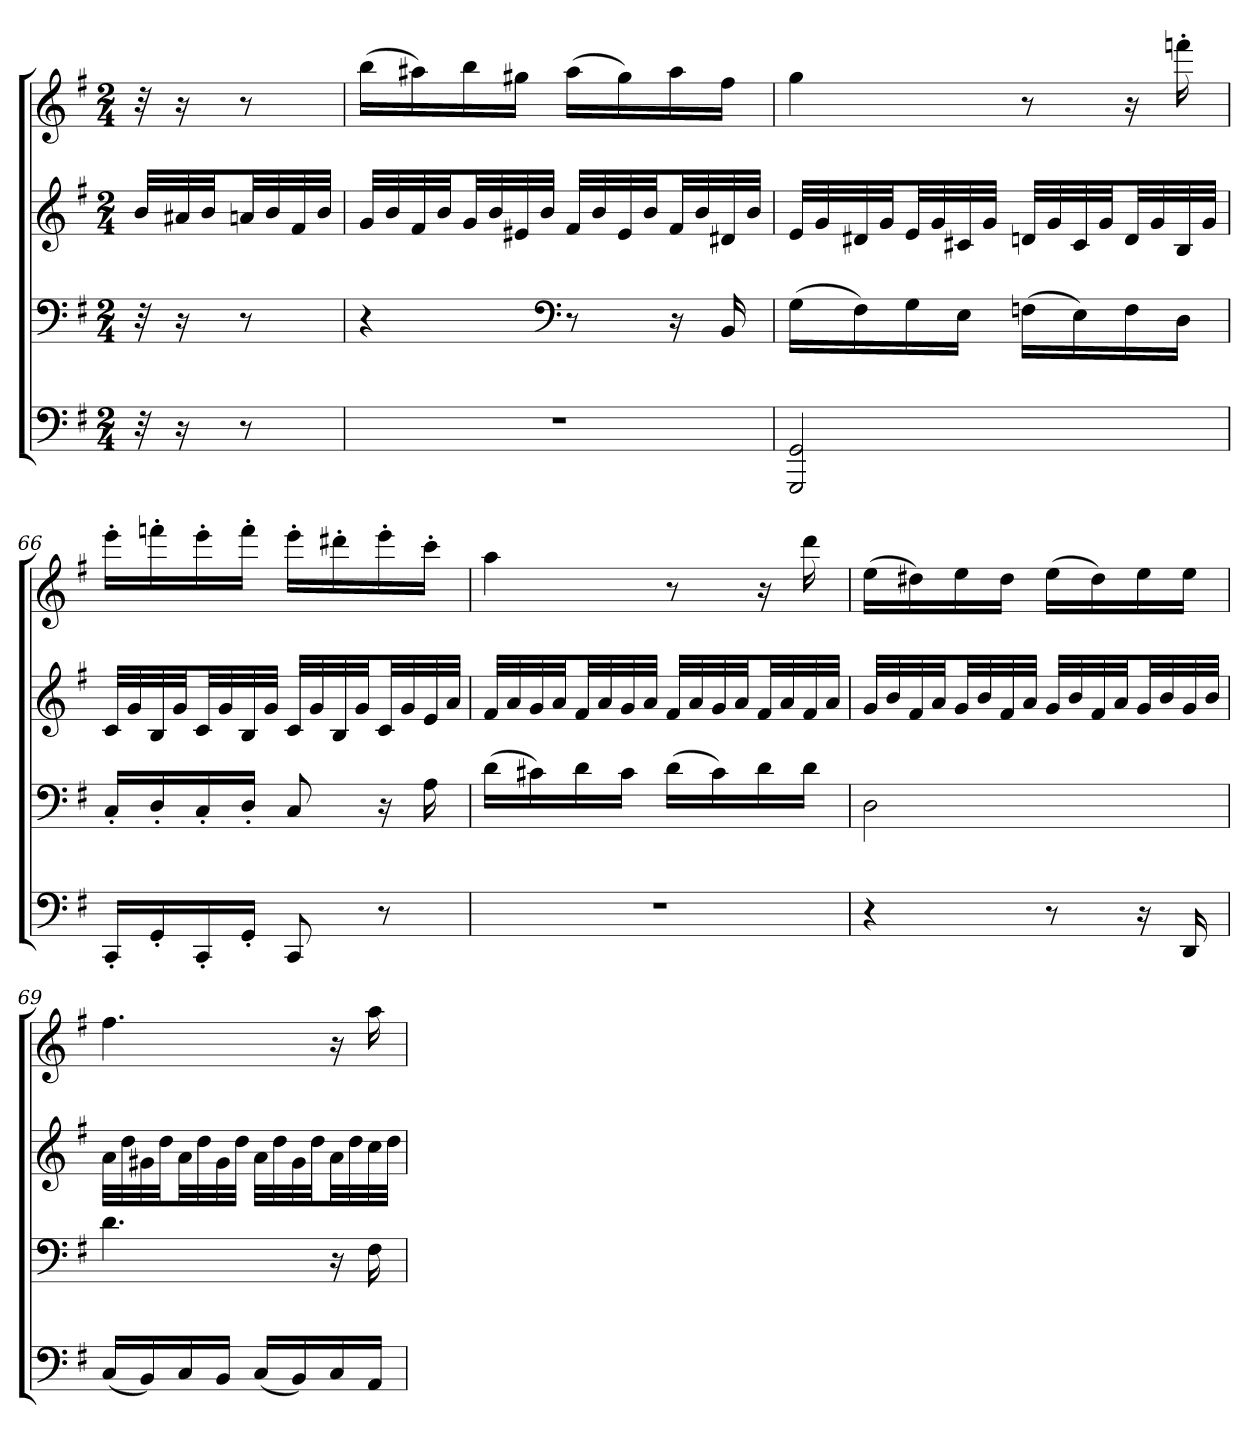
**kern	**kern	**kern	**kern
*part4	*part3	*part2	*part1
*staff4	*staff3	*staff2	*staff1
*clefF4	*clefF4	*clefG2	*clefG2
*k[f#]	*k[f#]	*k[f#]	*k[f#]
*G:	*G:	*G:	*G:
*M2/4	*M2/4	*M2/4	*M2/4
=	=	=	=
32r	32r	32bLLL	32r
16r	16r	32a#X	16r
.	.	32bJJ	.
8r	8r	32anLL	8r
.	.	32b	.
.	.	32f#	.
.	.	32bJJJ	.
=64	=64	=64	=64
2r	4r	32gLLL	(16bbLL
.	.	32b	.
.	.	32f#	16aa#X)
.	.	32bJJ	.
.	.	32gLL	16bb
.	.	32b	.
.	.	32e#X	16gg#XJJ
.	.	32bJJJ	.
*	*clefF4	*	*
.	8r	32f#LLL	(16aa#LL
.	.	32b	.
.	.	32e#	16gg#)
.	.	32bJJ	.
.	16r	32f#LL	16aa#
.	.	32b	.
.	16BB	32d#X	16ff#JJ
.	.	32bJJJ	.
=65	=65	=65	=65
2GGG 2GG	(16GLL	32eLLL	4gg
.	.	32g	.
.	16F#)	32d#X	.
.	.	32gJJ	.
.	16G	32eLL	.
.	.	32g	.
.	16EJJ	32c#X	.
.	.	32gJJJ	.
.	(16FnLL	32dnLLL	8r
.	.	32g	.
.	16E)	32c#	.
.	.	32gJJ	.
.	16F	32dLL	16r
.	.	32g	.
.	16DJJ	32B	16fffn'
.	.	32gJJJ	.
=66	=66	=66	=66
16CC'LL	16C'LL	32cLLL	16eee'LL
.	.	32g	.
16GG'	16D'	32B	16fffn'
.	.	32gJJ	.
16CC'	16C'	32cLL	16eee'
.	.	32g	.
16GG'JJ	16D'JJ	32B	16fff'JJ
.	.	32gJJJ	.
8CC	8C	32cLLL	16eee'LL
.	.	32g	.
.	.	32B	16ddd#X'
.	.	32gJJ	.
8r	16r	32cLL	16eee'
.	.	32g	.
.	16A	32e	16ccc'JJ
.	.	32aJJJ	.
=67	=67	=67	=67
2r	(16dLL	32f#LLL	4aa
.	.	32a	.
.	16c#X)	32g	.
.	.	32aJJ	.
.	16d	32f#LL	.
.	.	32a	.
.	16c#JJ	32g	.
.	.	32aJJJ	.
.	(16dLL	32f#LLL	8r
.	.	32a	.
.	16c#)	32g	.
.	.	32aJJ	.
.	16d	32f#LL	16r
.	.	32a	.
.	16dJJ	32f#	16ddd
.	.	32aJJJ	.
=68	=68	=68	=68
4r	2D	32gLLL	(16eeLL
.	.	32b	.
.	.	32f#	16dd#X)
.	.	32aJJ	.
.	.	32gLL	16ee
.	.	32b	.
.	.	32f#	16dd#JJ
.	.	32aJJJ	.
8r	.	32gLLL	(16eeLL
.	.	32b	.
.	.	32f#	16dd#)
.	.	32aJJ	.
16r	.	32gLL	16ee
.	.	32b	.
16DD	.	32g	16eeJJ
.	.	32bJJJ	.
=69	=69	=69	=69
(16CLL	4.d	32aLLL	4.ff#
.	.	32dd	.
16BB)	.	32g#X	.
.	.	32ddJJ	.
16C	.	32aLL	.
.	.	32dd	.
16BBJJ	.	32g#	.
.	.	32ddJJJ	.
(16CLL	.	32aLLL	.
.	.	32dd	.
16BB)	.	32g#	.
.	.	32ddJJ	.
16C	16r	32aLL	16r
.	.	32dd	.
16AAJJ	16F#	32cc	16aa
.	.	32ddJJJ	.
=	=	=	=
*-	*-	*-	*-
